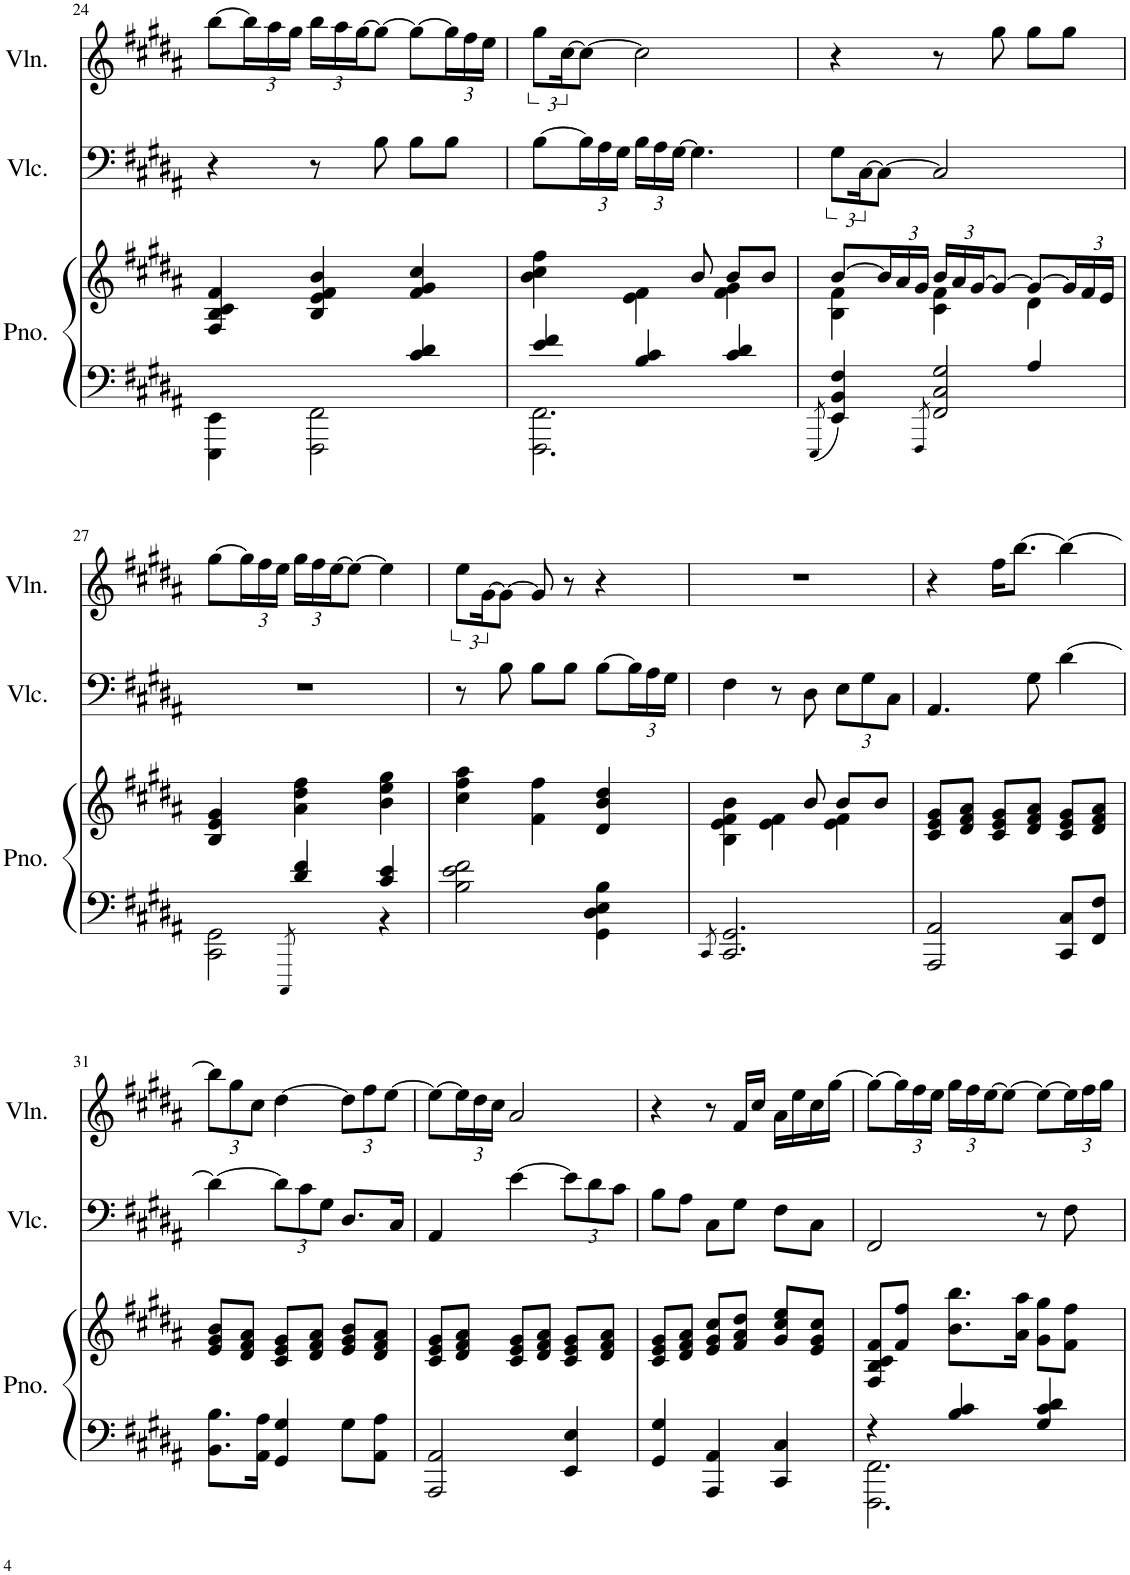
**kern	**kern	**kern	**kern
*part3	*part3	*part2	*part1
*staff4	*staff3	*staff2	*staff1
*I"Piano	*	*I"Violoncello	*I"Violin
*I'Pno.	*	*I'Vlc.	*I'Vln.
!!LO:PB:g=z
*clefF4	*clefG2	*clefF4	*clefG2
*k[f#c#g#d#a#]	*k[f#c#g#d#a#]	*k[f#c#g#d#a#]	*k[f#c#g#d#a#]
*M3/4	*M3/4	*M3/4	*M3/4
=24	=24	=24	=24
*^	*	*	*
2ryy	4EEE\ 4EE\	4F#/ 4B/ 4c#/ 4f#/	4r	[8bb\L
*	*	*	*	*Xbrackettup
.	.	.	.	24bb\L]
.	.	.	.	24aa#\
.	.	.	.	24gg#\JJ
.	2FFF#\ 2FF#\	4B/ 4e/ 4f#/ 4b/	8r	24bb\LL
.	.	.	.	24aa#\
.	.	.	.	[24gg#\J
.	.	.	8B\	8gg#\J_
4c#/ 4d#/	.	4f#/ 4g#/ 4cc#/	8B\L	8gg#\L_
.	.	.	8B\J	24gg#\L]
.	.	.	.	24ff#\
.	.	.	.	24ee\JJ
=25	=25	=25	=25	=25
*	*	*^	*	*
*	*	*	*	*	*brackettup
4e/ 4f#/	2.FFF#\ 2.FF#\	4ryy	4b\ 4cc#\ 4ff#\	[8B\L	12gg#\L
.	.	.	.	.	[24cc#\K
*	*	*	*	*Xbrackettup	*
.	.	.	.	24B\L]	8cc#\J_
.	.	.	.	24A#\	.
.	.	.	.	24G#\JJ	.
4B/ 4c#/	.	8ryy	4e\ 4f#\	24B\LL	2cc#\]
.	.	.	.	24A#\	.
.	.	.	.	[24G#\JJ	.
.	.	8b/	.	4.G#\]	.
4c#/ 4d#/	.	8b/L	4f#\ 4g#\	.	.
.	.	8b/J	.	.	.
=26	=26	=26	=26	=26	=26
8qEEE/	.	.	.	.	.
*	*	*	*	*brackettup	*
4EE/ 4BB/ 4F#/	2ryy	[8b/L	4B\ 4f#\	12G#\L	4r
.	.	.	.	[24C#\K	.
*	*	*Xbrackettup	*	*	*
.	.	24b/L]	.	8C#\J_	.
.	.	24a#/	.	.	.
.	.	24g#/JJ	.	.	.
8qFFF#/	.	.	.	.	.
2FF#/ 2C#/ 2G#/	.	24b/LL	4c#\ 4f#\	2C#/]	8r
.	.	24a#/	.	.	.
.	.	[24g#/J	.	.	.
.	.	8g#/J_	.	.	8gg#\
.	4A#/	8g#/L_	4d#\	.	8gg#\L
.	.	24g#/L]	.	.	8gg#\J
.	.	24f#/	.	.	.
.	.	24e/JJ	.	.	.
*	*	*v	*v	*	*
!!LO:LB:g=z
=27	=27	=27	=27	=27
4ryy	2CC#\ 2GG#\	4B/ 4e/ 4g#/	2.r	[8gg#\L
*	*	*	*	*Xbrackettup
.	.	.	.	24gg#\L]
.	.	.	.	24ff#\
.	.	.	.	24ee\JJ
8qCCC#/	.	.	.	.
4d#/ 4f#/	.	4a#\ 4dd#\ 4ff#\	.	24gg#\LL
.	.	.	.	24ff#\
.	.	.	.	[24ee\J
.	.	.	.	8ee\J_
4c#/ 4e/	4r	4b\ 4ee\ 4gg#\	.	4ee\]
*v	*v	*	*	*
=28	=28	=28	=28
*	*	*	*brackettup
2B\ 2e\ 2f#\	4cc#\ 4ff#\ 4aa#\	8r	12ee\L
.	.	.	[24g#\K
.	.	8B\	8g#\J_
.	4f#\ 4ff#\	8B\L	8g#/]
.	.	8B\J	8r
4GG#\ 4D#\ 4E\ 4B\	4d#/ 4b/ 4dd#/	[8B\L	4r
*	*	*Xbrackettup	*
.	.	24B\L]	.
.	.	24A#\	.
.	.	24G#\JJ	.
=29	=29	=29	=29
8qCC#/	.	.	.
*	*^	*	*
2.CC#/ 2.GG#/	4ryy	4B\ 4e\ 4f#\ 4b\	4F#\	2.r
.	8ryy	4e\ 4f#\	8r	.
.	8b/	.	8D#\	.
.	8b/L	4e\ 4f#\	12E\L	.
.	.	.	12G#\	.
.	8b/J	.	.	.
.	.	.	12C#\J	.
*	*v	*v	*	*
=30	=30	=30	=30
2AAA#/ 2AA#/	8c#/ 8e/ 8g#/L	4.AA#/	4r
.	8d#/ 8f#/ 8a#/J	.	.
.	8c#/ 8e/ 8g#/L	.	16ff#\KL
.	.	.	[8.bb\J
.	8d#/ 8f#/ 8a#/J	8G#\	.
8CC#/ 8C#/L	8c#/ 8e/ 8g#/L	[4d#\	4bb\_
8FF#/ 8F#/J	8d#/ 8f#/ 8a#/J	.	.
!!LO:LB:g=z
=31	=31	=31	=31
*	*	*	*Xbrackettup
8.BB\ 8.B\L	8e/ 8g#/ 8b/L	4d#\_	12bb\L]
.	.	.	12gg#\
.	8d#/ 8f#/ 8a#/J	.	.
.	.	.	12cc#\J
16AA#\ 16A#\Jk	.	.	.
4GG#/ 4G#/	8c#/ 8e/ 8g#/L	12d#\L]	[4dd#\
.	.	12c#\	.
.	8d#/ 8f#/ 8a#/J	.	.
.	.	12G#\J	.
8G#\L	8e/ 8g#/ 8b/L	8.D#/L	12dd#\L]
.	.	.	12ff#\
8AA#\ 8A#\J	8d#/ 8f#/ 8a#/J	.	.
.	.	.	[12ee\J
.	.	16C#/Jk	.
=32	=32	=32	=32
2AAA#/ 2AA#/	8c#/ 8e/ 8g#/L	4AA#/	8ee\L_
.	8d#/ 8f#/ 8a#/J	.	24ee\L]
.	.	.	24dd#\
.	.	.	24cc#\JJ
.	8c#/ 8e/ 8g#/L	[4e\	2a#/
.	8d#/ 8f#/ 8a#/J	.	.
4EE/ 4E/	8c#/ 8e/ 8g#/L	12e\L]	.
.	.	12d#\	.
.	8d#/ 8f#/ 8a#/J	.	.
.	.	12c#\J	.
=33	=33	=33	=33
4GG#/ 4G#/	8c#/ 8e/ 8g#/L	8B\L	4r
.	8d#/ 8f#/ 8a#/J	8A#\J	.
4AAA#/ 4AA#/	8e/ 8g#/ 8cc#/L	8C#\L	8r
.	8f#/ 8a#/ 8dd#/J	8G#\J	16f#/LL
.	.	.	16cc#/JJ
4CC#/ 4C#/	8g#/ 8cc#/ 8ee/L	8F#\L	16a#\LL
.	.	.	16ee\
.	8e/ 8g#/ 8cc#/J	8C#\J	16cc#\
.	.	.	[16gg#\JJ
=34	=34	=34	=34
*^	*	*	*
4r	2.FFF#\ 2.FF#\	8F#/ 8B/ 8c#/ 8f#/L	2FF#/	8gg#\L_
.	.	8f#/ 8ff#/J	.	24gg#\L]
.	.	.	.	24ff#\
.	.	.	.	24ee\JJ
4B/ 4c#/	.	8.b\ 8.bb\L	.	24gg#\LL
.	.	.	.	24ff#\
.	.	.	.	[24ee\J
.	.	.	.	8ee\J_
.	.	16a#\ 16aa#\Jk	.	.
4G#/ 4c#/ 4d#/	.	8g#\ 8gg#\L	8r	8ee\L_
.	.	8f#\ 8ff#\J	8F#\	24ee\L]
.	.	.	.	24ff#\
.	.	.	.	24gg#\JJ
*v	*v	*	*	*
=	=	=	=
*-	*-	*-	*-
